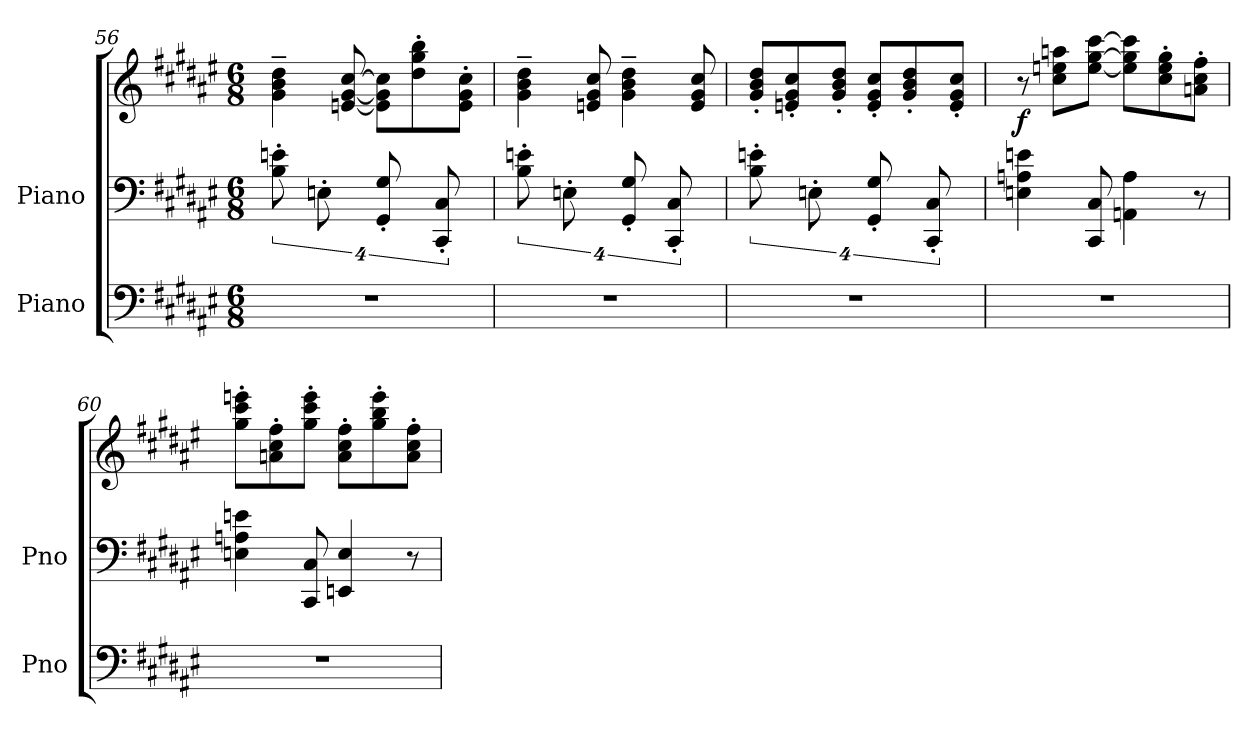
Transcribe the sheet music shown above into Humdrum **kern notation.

**kern	**kern	**kern	**dynam
*part2	*part1	*part1	*part1
*staff3	*staff2	*staff1	*staff1/2
*I"Piano	*I"Piano	*	*
*I'Pno	*I'Pno	*	*
*clefF4	*clefF4	*clefG2	*
*k[f#c#g#d#a#e#]	*k[f#c#g#d#a#e#]	*k[f#c#g#d#a#e#]	*
*M6/8	*M6/8	*M6/8	*
=56	=56	=56	=56
2.r	16%3B\' 16%3en\'	4g#\~ 4b\~ 4dd#\~	.
.	16%3En'\	.	.
.	.	[8en/ [8g#/ [8cc#/	.
.	16%3GG#/' 16%3G#/'	8e\] 8g#\] 8cc#\]L	.
.	.	8dd#\' 8gg#\' 8bb\'	.
.	16%3CC#/' 16%3C#/'	.	.
.	.	8e\' 8g#\' 8cc#\'J	.
!!LO:PB:g=z
=57	=57	=57	=57
2.r	16%3B\' 16%3en\'	4g#\~ 4b\~ 4dd#\~	.
.	16%3En'\	.	.
.	.	8en/ 8g#/ 8cc#/	.
.	16%3GG#/' 16%3G#/'	4g#\~ 4b\~ 4dd#\~	.
.	16%3CC#/' 16%3C#/'	.	.
.	.	8e/ 8g#/ 8cc#/	.
=58	=58	=58	=58
2.r	16%3B\' 16%3en\'	8g#/' 8b/' 8dd#/'L	.
.	.	8en/' 8g#/' 8cc#/'	.
.	16%3En'\	.	.
.	.	8g#/' 8b/' 8dd#/'J	.
.	16%3GG#/' 16%3G#/'	8e/' 8g#/' 8cc#/'L	.
.	.	8g#/' 8b/' 8dd#/'	.
.	16%3CC#/' 16%3C#/'	.	.
.	.	8e/' 8g#/' 8cc#/'J	.
=59	=59	=59	=59
!	!	!	!LO:DY:b
2.r	4En\ 4An\ 4en\	8r	f
.	.	8cc#\ 8een\ 8aan\L	.
.	8CC#/ 8C#/	[8ee\ [8gg#\ [8ccc#\J	.
.	4AAn\ 4A\	8ee\] 8gg#\] 8ccc#\]L	.
.	.	8cc#\' 8ee\' 8gg#\'	.
.	8r	8an\' 8cc#\' 8ff#\'J	.
=60	=60	=60	=60
2.r	4En\ 4An\ 4en\	8gg#\' 8ccc#\' 8eeen\'L	.
.	.	8an\' 8cc#\' 8ff#\'	.
.	8CC#/ 8C#/	8gg#\' 8ccc#\' 8eee\'J	.
.	4EEn/ 4E/	8a\' 8cc#\' 8ff#\'L	.
.	.	8gg#\' 8bb\' 8eee\'	.
.	8r	8a\' 8cc#\' 8ff#\'J	.
=	=	=	=
*-	*-	*-	*-
